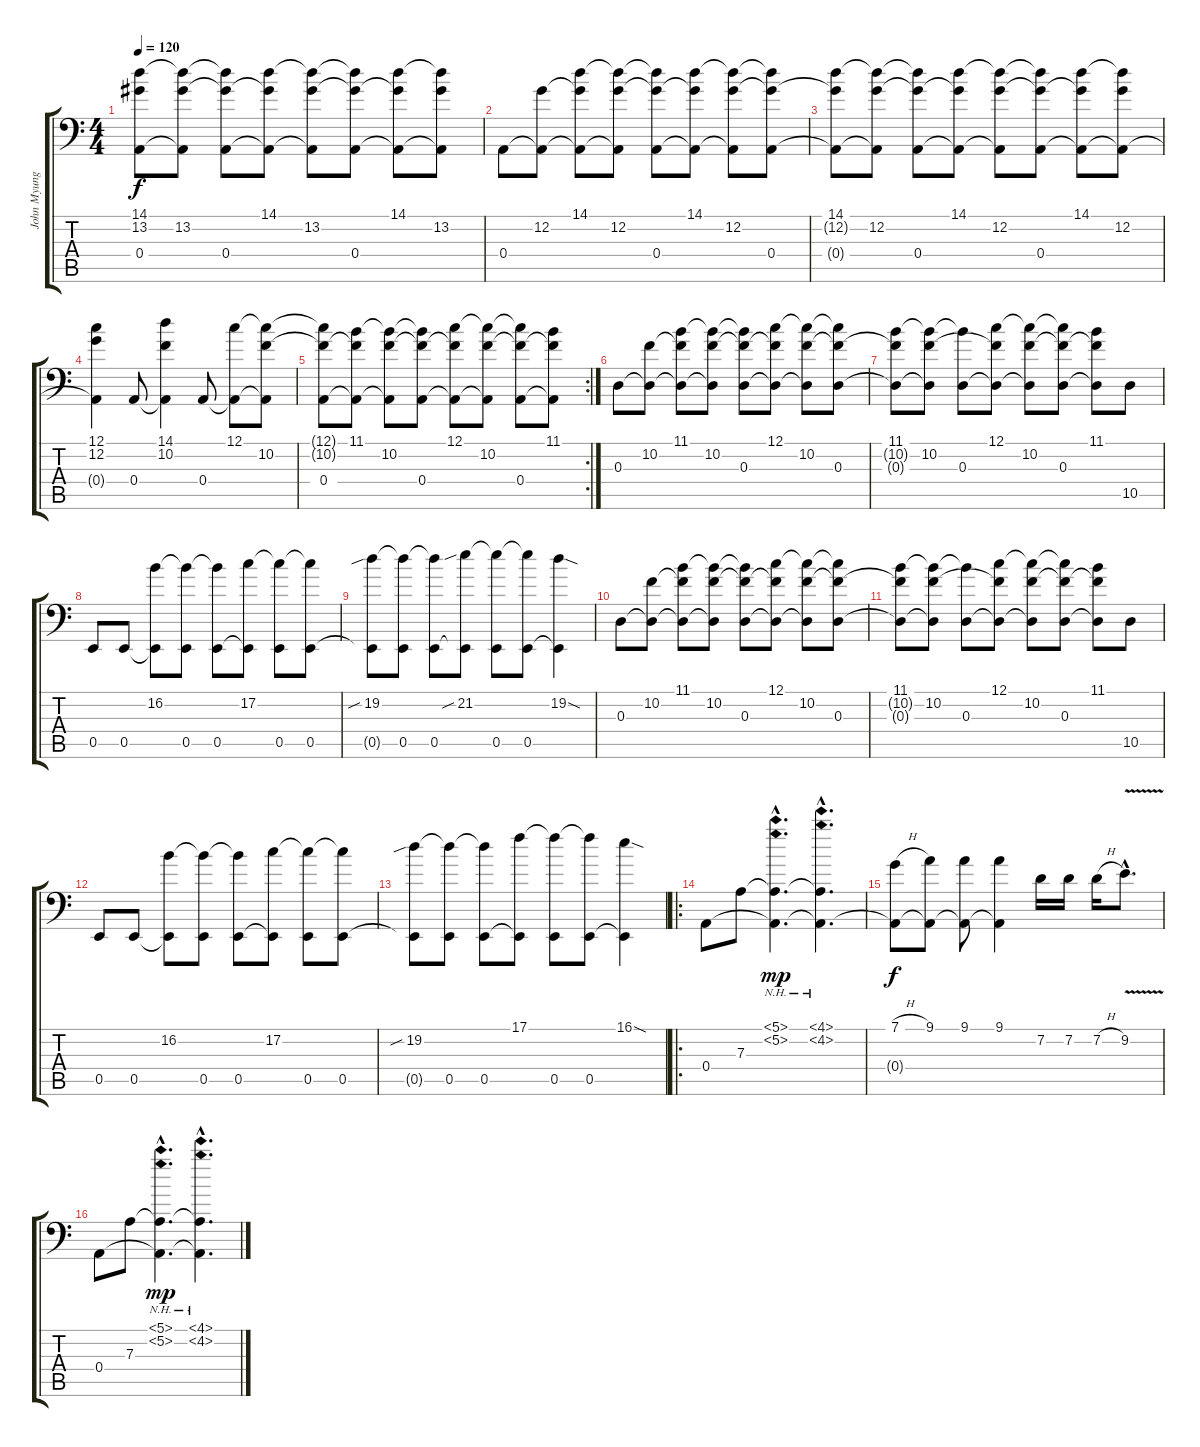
\track ("John Myung" "John Myung") {instrument electricbassfinger}
\staff {score tabs}
\tuning (C3 G2 D2 A1 E1 B0) {hide}
\ts (4 4)
\tempo 120
\clef f4
\ks c
(14.1 13.2{t} 0.4{t}).8{dy f} (14.1{t} 13.2 0.4{t}).8 (14.1{t} 13.2{t} 0.4).8 (14.1 13.2{t} 0.4{t}).8 (14.1{t} 13.2 0.4{t}).8 (14.1{t} 13.2{t} 0.4).8 (14.1 13.2{t} 0.4{t}).8 (14.1{t} 13.2 0.4{t}).8 |
0.4.8 (12.2 0.4{t}).8 (14.1 12.2{t} 0.4{t}).8 (14.1{t} 12.2 0.4{t}).8 (14.1{t} 12.2{t} 0.4).8 (14.1 12.2{t} 0.4{t}).8 (14.1{t} 12.2 0.4{t}).8 (14.1{t} 12.2{t} 0.4).8 |
(14.1 12.2{t} 0.4{t}).8 (14.1{t} 12.2 0.4{t}).8 (14.1{t} 12.2{t} 0.4).8 (14.1 12.2{t} 0.4{t}).8 (14.1{t} 12.2 0.4{t}).8 (14.1{t} 12.2{t} 0.4).8 (14.1 12.2{t} 0.4{t}).8 (14.1{t} 12.2 0.4{t}).8 |
(12.1 12.2 0.4{t}).4 0.4.8 (14.1 10.2 0.4{t}).4 0.4.8 (12.1 0.4{t}).8 (12.1{t} 10.2 0.4{t}).8 |
\rc 2
(12.1{t} 10.2{t} 0.4).8 (11.1 10.2{t} 0.4{t}).8 (11.1{t} 10.2 0.4{t}).8 (11.1{t} 10.2{t} 0.4).8 (12.1 10.2{t} 0.4{t}).8 (12.1{t} 10.2 0.4{t}).8 (12.1{t} 10.2{t} 0.4).8 (11.1 10.2{t} 0.4{t}).8 |
0.3.8 (10.2 0.3{t}).8 (11.1 10.2{t} 0.3{t}).8 (11.1{t} 10.2 0.3{t}).8 (11.1{t} 10.2{t} 0.3).8 (12.1 10.2{t} 0.3{t}).8 (12.1{t} 10.2 0.3{t}).8 (12.1{t} 10.2{t} 0.3).8 |
(11.1 10.2{t} 0.3{t}).8 (11.1{t} 10.2 0.3{t}).8 (11.1{t} 0.3).8 (12.1 10.2{t} 0.3{t}).8 (12.1{t} 10.2 0.3{t}).8 (12.1{t} 10.2{t} 0.3).8 (11.1 10.2{t} 0.3{t}).8 10.5.8 |
0.5.8 0.5.8 (16.2 0.5{t}).8 (16.2{t} 0.5).8 (16.2{t} 0.5).8 (17.2 0.5{t}).8 (17.2{t} 0.5).8 (17.2{t} 0.5).8 |
(19.2{sib} 0.5{t}).8 (19.2{t} 0.5).8 (19.2{t} 0.5).8 (21.2{sib} 0.5{t}).8 (21.2{t} 0.5).8 (21.2{t} 0.5).8 (19.2{sod} 0.5{t}).4 |
0.3.8 (10.2 0.3{t}).8 (11.1 10.2{t} 0.3{t}).8 (11.1{t} 10.2 0.3{t}).8 (11.1{t} 10.2{t} 0.3).8 (12.1 10.2{t} 0.3{t}).8 (12.1{t} 10.2 0.3{t}).8 (12.1{t} 10.2{t} 0.3).8 |
(11.1 10.2{t} 0.3{t}).8 (11.1{t} 10.2 0.3{t}).8 (11.1{t} 0.3).8 (12.1 10.2{t} 0.3{t}).8 (12.1{t} 10.2 0.3{t}).8 (12.1{t} 10.2{t} 0.3).8 (11.1 10.2{t} 0.3{t}).8 10.5.8 |
0.5.8 0.5.8 (16.2 0.5{t}).8 (16.2{t} 0.5).8 (16.2{t} 0.5).8 (17.2 0.5{t}).8 (17.2{t} 0.5).8 (17.2{t} 0.5).8 |
(19.2{sib} 0.5{t}).8 (19.2{t} 0.5).8 (19.2{t} 0.5).8 (17.1 0.5{t}).8 (17.1{t} 0.5).8 (17.1{t} 0.5).8 (16.1{sod} 0.5{t}).4 |
\ro
0.4.8 7.3.8 (5.1{nh hac} 5.2{nh hac} 7.3{hac t} 0.4{hac t}).4{d dy mp} (4.1{nh hac} 4.2{nh hac} 7.3{hac t} 0.4{hac t}).4{d} |
(7.1{h} 0.4{t}).8{dy f} (9.1 0.4{t}).8 (9.1 0.4{t}).8 (9.1 0.4{t}).4 7.2.16 7.2.16 7.2{h}.16 9.2{v hac}.8{d} |
0.4.8 7.3.8 (5.1{nh hac} 5.2{nh hac} 7.3{hac t} 0.4{hac t}).4{d dy mp} (4.1{nh hac} 4.2{nh hac} 7.3{hac t} 0.4{hac t}).4{d}
